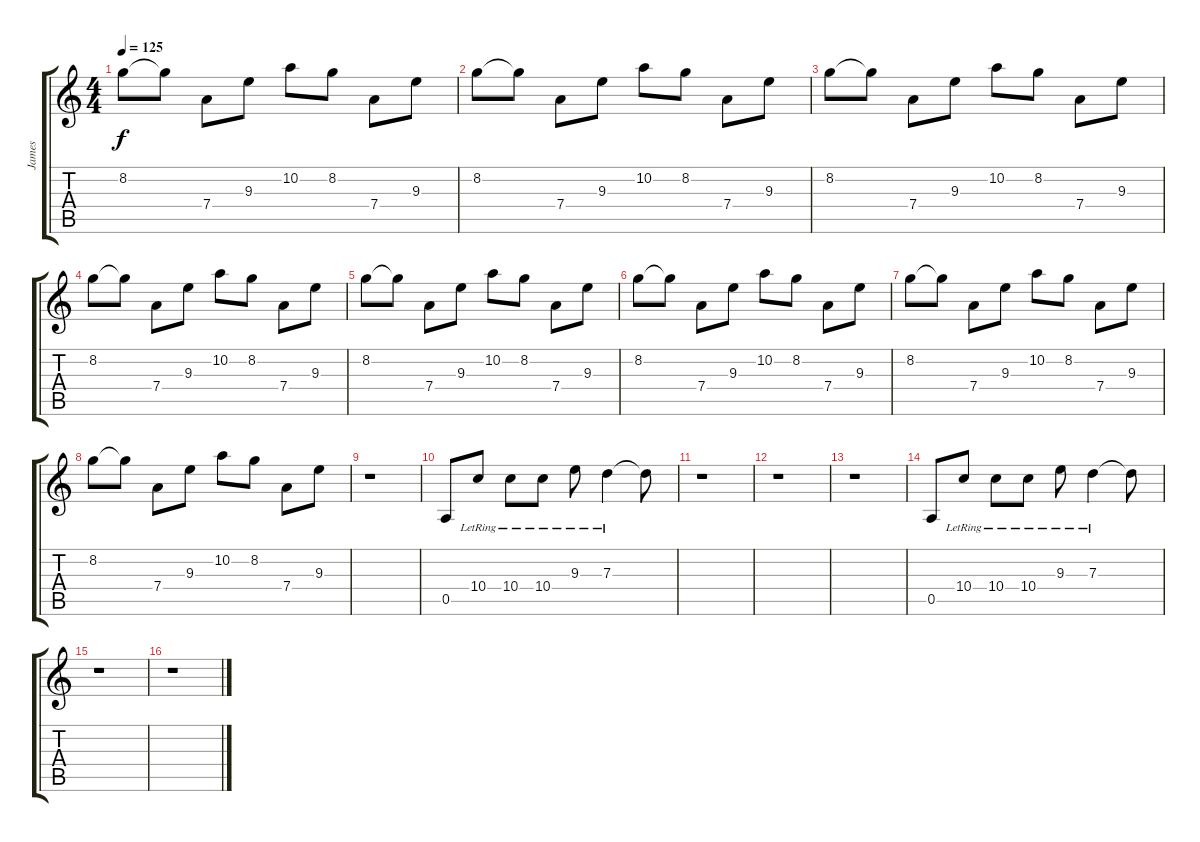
\track ("James" "James") {instrument electricguitarjazz}
\staff {score tabs}
\tuning (E4 B3 G3 D3 A2 D2) {hide}
\ts (4 4)
\tempo 125
\clef g2
\ks c
8.2.8{dy f} 8.2{t}.8 7.4.8 9.3.8 10.2.8 8.2.8 7.4.8 9.3.8 |
8.2.8 8.2{t}.8 7.4.8 9.3.8 10.2.8 8.2.8 7.4.8 9.3.8 |
8.2.8 8.2{t}.8 7.4.8 9.3.8 10.2.8 8.2.8 7.4.8 9.3.8 |
8.2.8 8.2{t}.8 7.4.8 9.3.8 10.2.8 8.2.8 7.4.8 9.3.8 |
8.2.8 8.2{t}.8 7.4.8 9.3.8 10.2.8 8.2.8 7.4.8 9.3.8 |
8.2.8 8.2{t}.8 7.4.8 9.3.8 10.2.8 8.2.8 7.4.8 9.3.8 |
8.2.8 8.2{t}.8 7.4.8 9.3.8 10.2.8 8.2.8 7.4.8 9.3.8 |
8.2.8 8.2{t}.8 7.4.8 9.3.8 10.2.8 8.2.8 7.4.8 9.3.8 |
r.1 |
0.5.8 10.4{lr}.8 10.4{lr}.8 10.4{lr}.8 9.3{lr}.8 7.3{lr}.4 7.3{t}.8 |
r.1 |
r.1 |
r.1 |
0.5.8 10.4{lr}.8 10.4{lr}.8 10.4{lr}.8 9.3{lr}.8 7.3{lr}.4 7.3{t}.8 |
r.1 |
r.1
